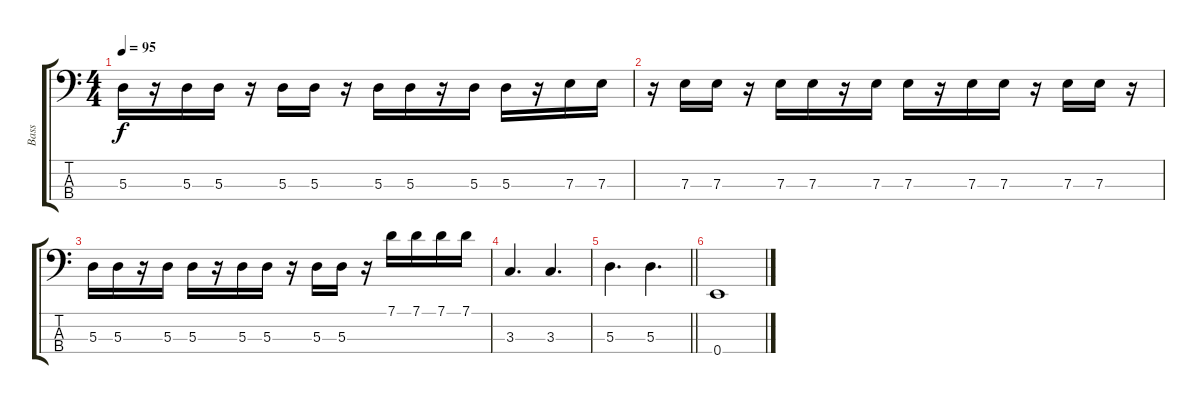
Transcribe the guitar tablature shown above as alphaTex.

\track ("Bass" "Bass") {instrument electricbasspick}
\staff {score tabs}
\tuning (G2 D2 A1 E1) {hide}
\ts (4 4)
\tempo 95
\clef f4
\ks c
5.3.16{dy f} r.16 5.3.16 5.3.16 r.16 5.3.16 5.3.16 r.16 5.3.16 5.3.16 r.16 5.3.16 5.3.16 r.16 7.3.16 7.3.16 |
r.16 7.3.16 7.3.16 r.16 7.3.16 7.3.16 r.16 7.3.16 7.3.16 r.16 7.3.16 7.3.16 r.16 7.3.16 7.3.16 r.16 |
5.3.16 5.3.16 r.16 5.3.16 5.3.16 r.16 5.3.16 5.3.16 r.16 5.3.16 5.3.16 r.16 7.1.16 7.1.16 7.1.16 7.1.16 |
3.3.4{d} 3.3.4{d} |
\barLineRight lightlight
5.3.4{d} 5.3.4{d} |
0.4.1
